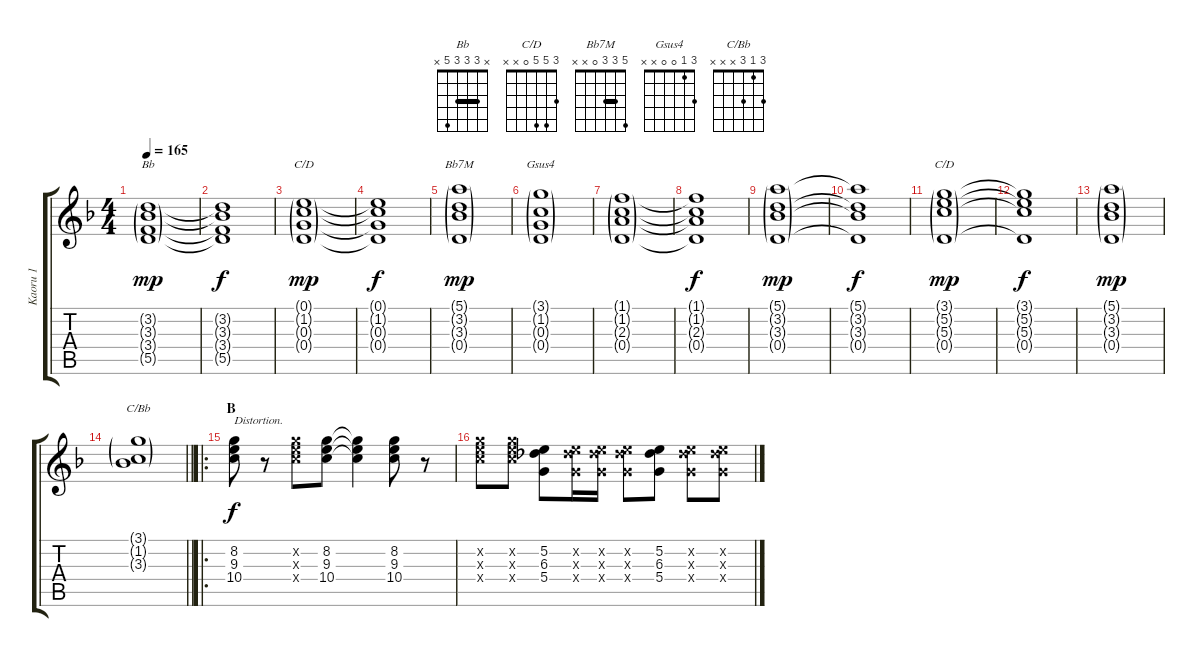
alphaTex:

\track ("Kaoru 1" "Kaoru 1") {instrument overdrivenguitar}
\staff {score tabs}
\tuning (E4 B3 G3 D3 A2 D2) {hide}
\chord ("Bb" x 3 3 3 5 x) {barre 3}
\chord ("C/D" 0 1 0 0 x x)
\chord ("Bb7M" 5 3 3 0 x x) {barre 3}
\chord ("Gsus4" 3 1 0 0 x x)
\chord ("C/D" 3 5 5 0 x x)
\chord ("C/Bb" 3 1 3 x x x)
\ts (4 4)
\tempo 165
\clef g2
\ks dminor
(3.2{g} 3.3{g} 3.4{g} 5.5{g}).1{ch "Bb" dy mp} |
(3.2{t} 3.3{t} 3.4{t} 5.5{t}).1{dy f} |
(0.1{g} 1.2{g} 0.3{g} 0.4{g}).1{ch "C/D" dy mp} |
(0.1{t} 1.2{t} 0.3{t} 0.4{t}).1{dy f} |
(5.1{g} 3.2{g} 3.3{g} 0.4{g}).1{ch "Bb7M" dy mp} |
(3.1{g} 1.2{g} 0.3{g} 0.4{g}).1{ch "Gsus4"} |
(1.1{g} 1.2{g} 2.3{g} 0.4{g}).1 |
(1.1{t} 1.2{t} 2.3{t} 0.4{t}).1{dy f} |
(5.1{g} 3.2{g} 3.3{g} 0.4{g}).1{dy mp} |
(5.1{t} 3.2{t} 3.3{t} 0.4{t}).1{dy f} |
(3.1{g} 5.2{g} 5.3{g} 0.4{g}).1{ch "C/D" dy mp} |
(3.1{t} 5.2{t} 5.3{t} 0.4{t}).1{dy f} |
(5.1{g} 3.2{g} 3.3{g} 0.4{g}).1{dy mp} |
\barLineRight lightlight
(3.1{g} 1.2{g} 3.3{g}).1{ch "C/Bb"} |
\ro
\section ("" "B")
(8.2 9.3 10.4).8{txt "Distortion." dy f instrument overdrivenguitar} r.8 (8.2{x} 9.3{x} 10.4{x}).8 (8.2 9.3 10.4).8 (8.2{t} 9.3{t} 10.4{t}).4 (8.2 9.3 10.4).8 r.8 |
(8.2{x} 9.3{x} 10.4{x}).8 (8.2{x} 9.3{x} 10.4{x}).8 (5.2 6.3 5.4).8 (5.2{x} 6.3{x} 5.4{x}).16 (5.2{x} 6.3{x} 5.4{x}).16 (5.2{x} 6.3{x} 5.4{x}).8 (5.2 6.3 5.4).8 (5.2{x} 6.3{x} 5.4{x}).8 (5.2{x} 6.3{x} 5.4{x}).8
